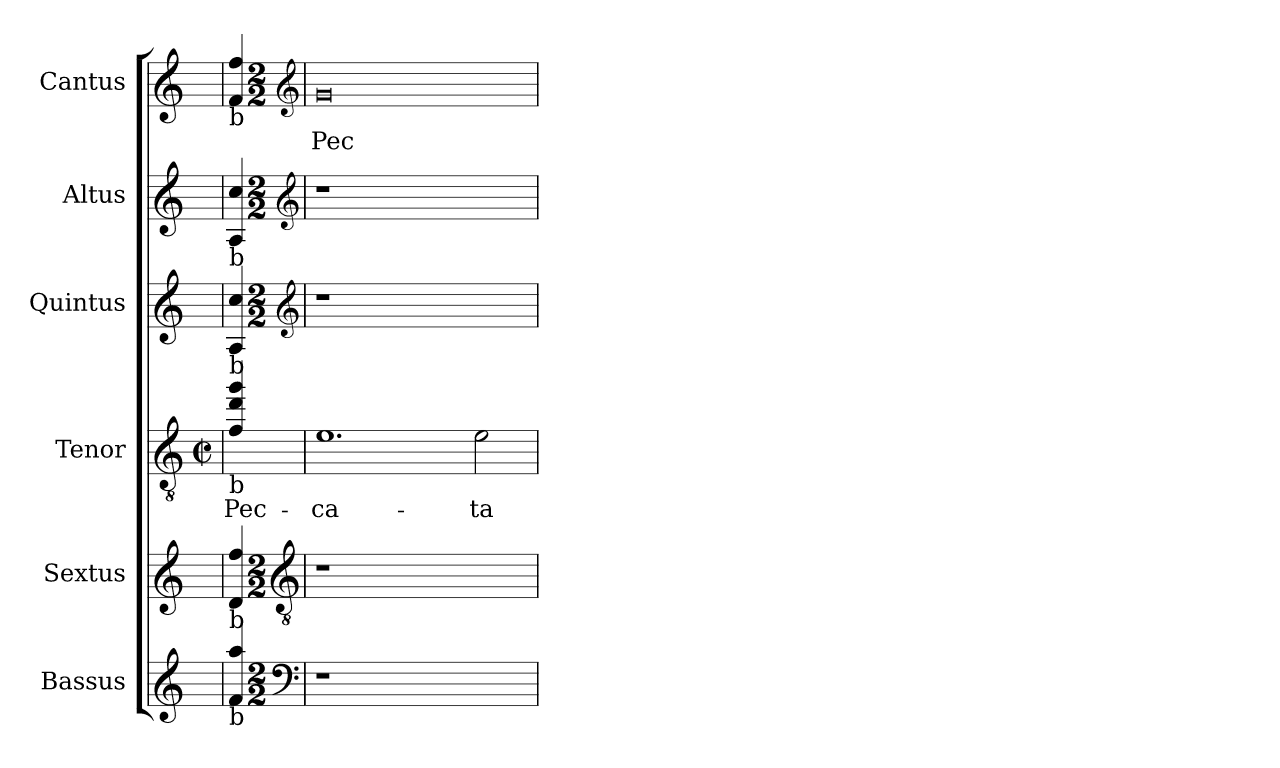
**kern	**kern	**kern	**text	**kern	**kern	**kern	**text
*part6	*part5	*part4	*part4	*part3	*part2	*part1	*part1
*staff6	*staff5	*staff4	*staff4	*staff3	*staff2	*staff1	*staff1
*I"Bassus	*I"Sextus	*I"Tenor	*	*I"Quintus	*I"Altus	*I"Cantus	*
!!LO:PB:g=z
*stria5	*stria5	*stria5	*	*stria5	*stria5	*stria5	*
*	*	*clefGv2	*	*	*	*	*
*	*	*M2/2	*	*	*	*	*
*	*	*met(c|)	*	*	*	*	*
=1	=1	=1	=1!	=1	=1	=1!	=1!
!	!	!	!	!	!	!LO:TX:b:t=b	!
!	!	!	!	!	!LO:TX:b:t=b	!	!
!	!	!	!	!LO:TX:b:t=b	!	!	!
!	!	!LO:TX:b:t=b	!	!	!	!	!
!	!LO:TX:b:t=b	!	!	!	!	!	!
!LO:TX:b:t=b	!	!	!	!	!	!	!
!	!	!	!LO:LY:b:cj	!	!	!	!
4f/ 4aa/	4d/ 4ff/	4gg/ 4f/ 4dd	Pec-	4cc/ 4A/	4cc/ 4A/	4ff/ 4f/	.
*clefF4	*clefGv2	*	*	*clefG2	*clefG2	*clefG2	*
*M2/2	*M2/2	*	*	*M2/2	*M2/2	*M2/2	*
*met(c|)	*met(c|)	*	*	*met(c|)	*met(c|)	*met(c|)	*
=2	=2	=2	=2	=2	=2	=2	=2
!	!	!	!LO:LY:b:cj	!	!	!	!LO:LY:b:cj
1r	1r	1.e	-ca-	1r	1r	0g	Pec
1ryy	1ryy	.	.	1ryy	1ryy	.	.
!	!	!	!LO:LY:b:cj	!	!	!	!
.	.	2e\	-ta	.	.	.	.
=	=	=	=	=	=	=	=
*-	*-	*-	*-	*-	*-	*-	*-
